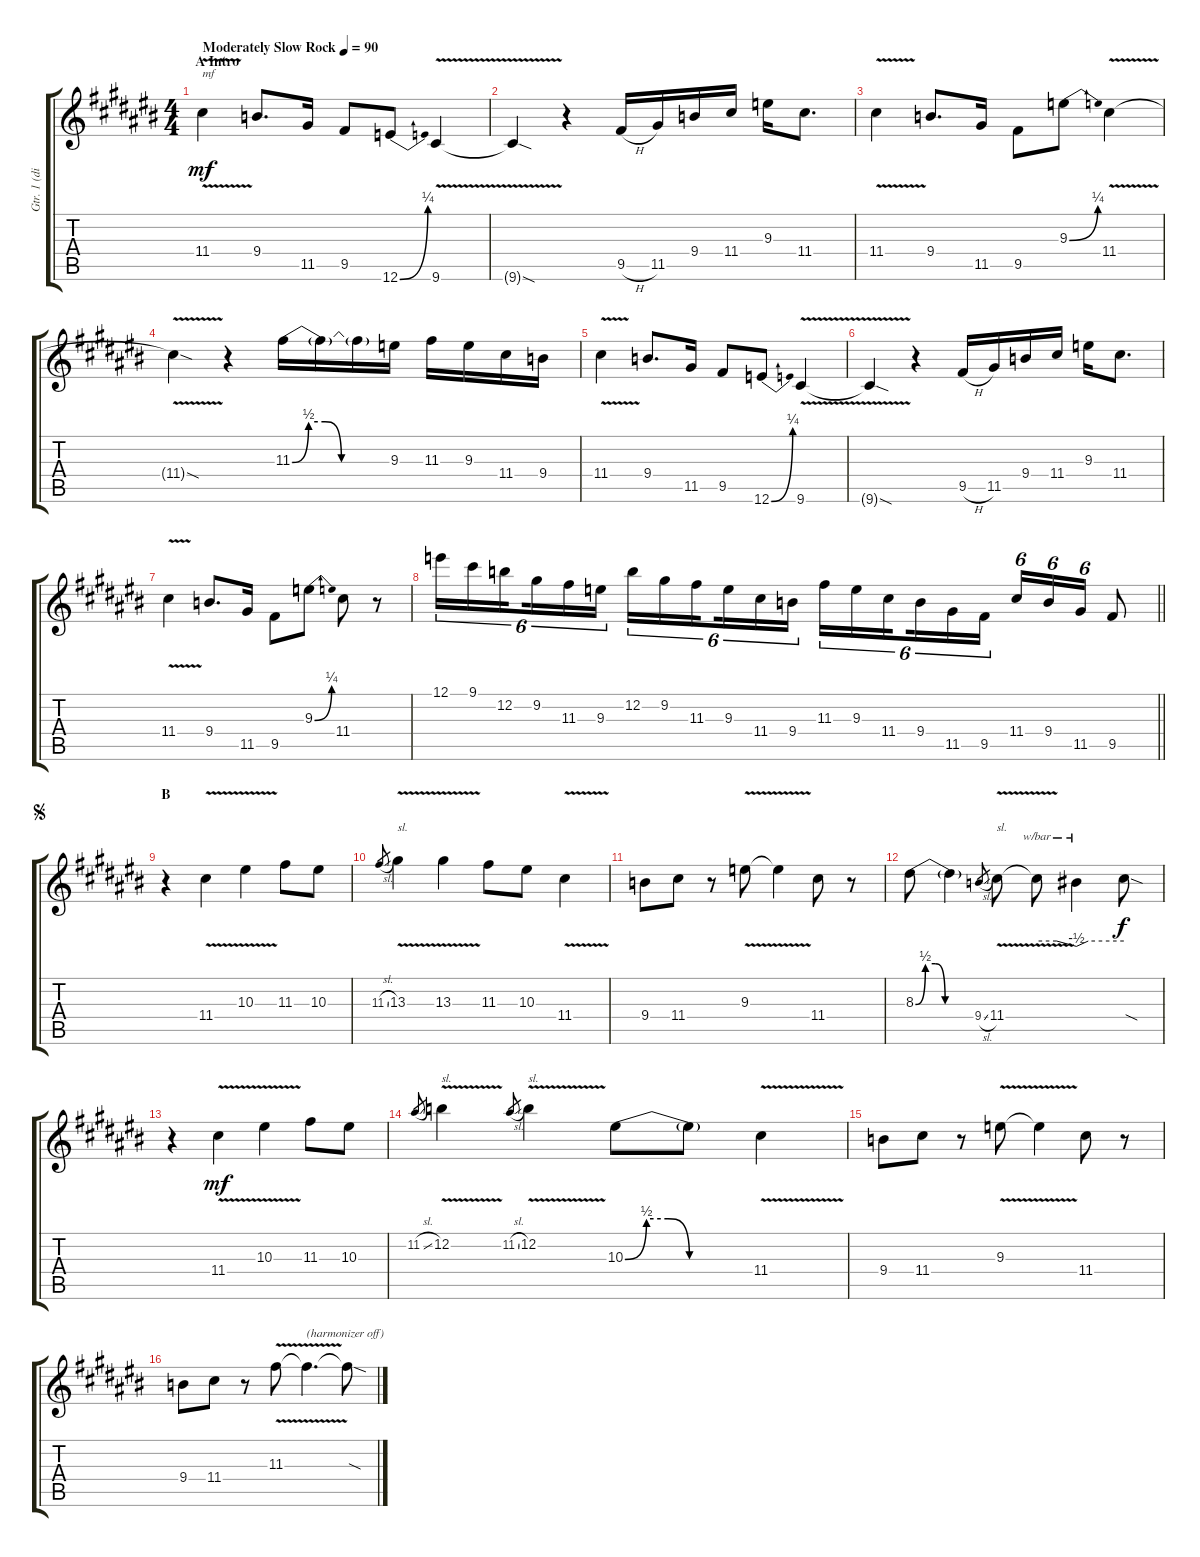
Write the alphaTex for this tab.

\track ("Gtr. 1 (dist.)" "Gtr. 1 (di") {instrument distortionguitar}
\staff {score tabs}
\tuning (E4 B3 G3 D3 A2 E2) {hide}
\ts (4 4)
\section ("" "A Intro")
\tempo (90 "Moderately Slow Rock")
\clef g2
\ks c#
11.4{v}.4{txt "mf" dy mf instrument distortionguitar} 9.4.8{d} 11.5.16 9.5.8 12.6{be (bend 0 0 60 1)}.8 9.6{v}.4 |
9.6{sod t}.4 r.4 9.5{h}.16 11.5.16 9.4.16 11.4.16 9.3.16 11.4.8{d} |
11.4{v}.4 9.4.8{d} 11.5.16 9.5.8 9.3{be (bend 0 0 60 1)}.8 11.4{v}.4 |
11.4{sod t}.4 r.4 11.3{be (custom 0 0 10 2 20 2 30 0 60 0)}.16 11.3{t}.16 11.3{t}.16 9.3.16 11.3.16 9.3.16 11.4.16 9.4.16 |
11.4{v}.4 9.4.8{d} 11.5.16 9.5.8 12.6{be (bend 0 0 60 1)}.8 9.6{v}.4 |
9.6{sod t}.4 r.4 9.5{h}.16 11.5.16 9.4.16 11.4.16 9.3.16 11.4.8{d} |
11.4{v}.4 9.4.8{d} 11.5.16 9.5.8 9.3{be (bend 0 0 60 1)}.8 11.4.8 r.8 |
\barLineRight lightlight
12.1.16{tu (6 4)} 9.1.16{tu (6 4)} 12.2.16{tu (6 4) beam splitsecondary} 9.2.16{tu (6 4)} 11.3.16{tu (6 4)} 9.3.16{tu (6 4)} 12.2.16{tu (6 4)} 9.2.16{tu (6 4)} 11.3.16{tu (6 4) beam splitsecondary} 9.3.16{tu (6 4)} 11.4.16{tu (6 4)} 9.4.16{tu (6 4)} 11.3.16{tu (6 4)} 9.3.16{tu (6 4)} 11.4.16{tu (6 4) beam splitsecondary} 9.4.16{tu (6 4)} 11.5.16{tu (6 4)} 9.5.16{tu (6 4)} 11.4.16{tu (6 4)} 9.4.16{tu (6 4)} 11.5.16{tu (6 4)} 9.5.8 |
\section ("" "B")
\jump segno
r.4 11.4{v}.4 10.3{v}.4 11.3.8 10.3.8 |
11.3{sl}.8{gr} 13.3{v}.4{txt "sl."} 13.3{v}.4 11.3.8 10.3.8 11.4{v}.4 |
9.4.8 11.4.8 r.8 9.3{v}.8 9.3{t}.4 11.4.8 r.8 |
8.3{be (custom 0 0 10 2 20 2 30 0 60 0)}.8 8.3{t}.4 9.4{sl}.8{gr} 11.4{v}.8{txt "sl."} 11.4{t}.8{tbe (custom default 0 0 30 0 60 -2)} 11.4{t}.4{tbe (custom default 0 -2 15 0 60 0)} 11.4{sod t}.8{dy f} |
r.4 11.4{v}.4{dy mf} 10.3{v}.4 11.3.8 10.3.8 |
11.2{sl}.8{gr} 12.2{v}.4{txt "sl."} 11.2{sl}.8{gr} 12.2{v}.4{txt "sl."} 10.3{be (custom 0 0 10 2 20 2 30 0 60 0)}.8 10.3{t}.8 11.4{v}.4 |
9.4.8 11.4.8 r.8 9.3{v}.8 9.3{t}.4 11.4.8 r.8 |
9.4.8 11.4.8 r.8 11.3{v}.8 11.3{t}.4{d txt "(harmonizer off)"} 11.3{sod t}.8
